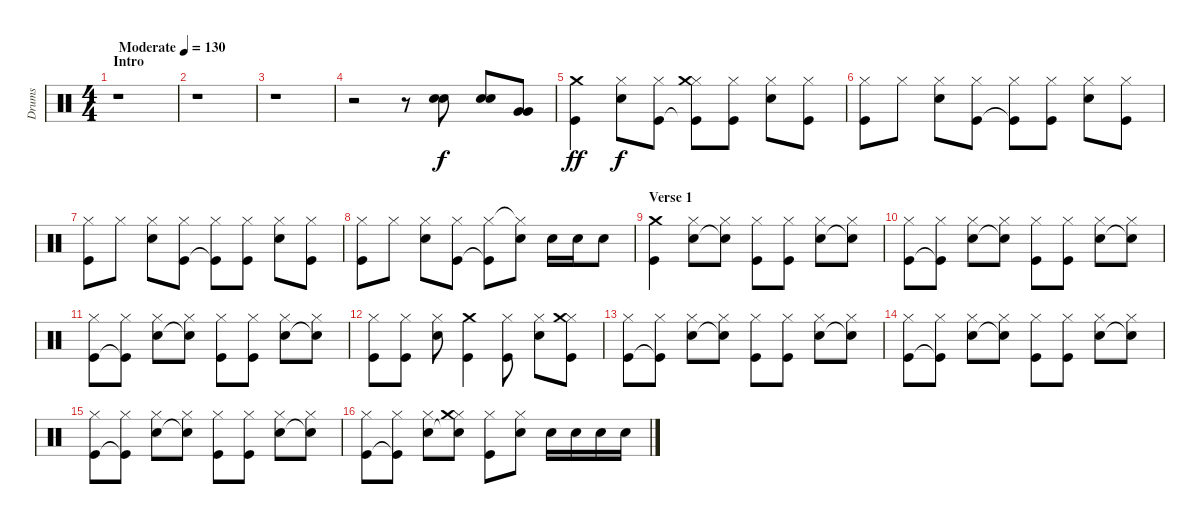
\track ("Drums" "Drums") {instrument percussion}
\staff {score}
\articulation defaults
\ts (4 4)
\section ("" "Intro")
\tempo (130 "Moderate")
\clef neutral
\ks c
r.1{dy f} |
r.1 |
r.1 |
r.2 r.8 ("Snare (hit) 2" "Snare (hit) 2").8 ("Snare (hit) 2" "Snare (hit) 2").8 ("Very Low Tom (hit)" "Very Low Tom (hit)").8 |
("Kick (hit)" "Crash medium (hit)").4{dy ff} ("Snare (hit) 2" "Hi-Hat (closed)").8{dy f} ("Kick (hit)" "Hi-Hat (closed)").8 ("Kick (hit)"{t} "Hi-Hat (closed)" "Crash medium (hit)").8 ("Kick (hit)" "Hi-Hat (closed)").8 ("Snare (hit) 2" "Hi-Hat (closed)").8 ("Kick (hit)" "Hi-Hat (closed)").8 |
("Kick (hit)" "Hi-Hat (closed)").8 "Hi-Hat (closed)".8 ("Snare (hit) 2" "Hi-Hat (closed)").8 ("Kick (hit)" "Hi-Hat (closed)").8 ("Kick (hit)"{t} "Hi-Hat (closed)").8 ("Kick (hit)" "Hi-Hat (closed)").8 ("Snare (hit) 2" "Hi-Hat (closed)").8 ("Kick (hit)" "Hi-Hat (closed)").8 |
("Kick (hit)" "Hi-Hat (closed)").8 "Hi-Hat (closed)".8 ("Snare (hit) 2" "Hi-Hat (closed)").8 ("Kick (hit)" "Hi-Hat (closed)").8 ("Kick (hit)"{t} "Hi-Hat (closed)").8 ("Kick (hit)" "Hi-Hat (closed)").8 ("Snare (hit) 2" "Hi-Hat (closed)").8 ("Kick (hit)" "Hi-Hat (closed)").8 |
("Kick (hit)" "Hi-Hat (closed)").8 "Hi-Hat (closed)".8 ("Snare (hit) 2" "Hi-Hat (closed)").8 ("Kick (hit)" "Hi-Hat (closed)").8 ("Kick (hit)"{t} "Hi-Hat (closed)").8 ("Snare (hit) 2" "Hi-Hat (closed)"{t}).8 "Snare (hit) 2".16 "Snare (hit) 2".16 "Snare (hit) 2".8 |
\section ("" "Verse 1")
("Kick (hit)" "Crash medium (hit)").4 ("Snare (hit) 2" "Hi-Hat (closed)").8 ("Snare (hit) 2"{t} "Hi-Hat (closed)").8 ("Kick (hit)" "Hi-Hat (closed)").8 ("Kick (hit)" "Hi-Hat (closed)").8 ("Snare (hit) 2" "Hi-Hat (closed)").8 ("Snare (hit) 2"{t} "Hi-Hat (closed)").8 |
("Kick (hit)" "Hi-Hat (closed)").8 ("Kick (hit)"{t} "Hi-Hat (closed)").8 ("Snare (hit) 2" "Hi-Hat (closed)").8 ("Snare (hit) 2"{t} "Hi-Hat (closed)").8 ("Kick (hit)" "Hi-Hat (closed)").8 ("Kick (hit)" "Hi-Hat (closed)").8 ("Snare (hit) 2" "Hi-Hat (closed)").8 ("Snare (hit) 2"{t} "Hi-Hat (closed)").8 |
("Kick (hit)" "Hi-Hat (closed)").8 ("Kick (hit)"{t} "Hi-Hat (closed)").8 ("Snare (hit) 2" "Hi-Hat (closed)").8 ("Snare (hit) 2"{t} "Hi-Hat (closed)").8 ("Kick (hit)" "Hi-Hat (closed)").8 ("Kick (hit)" "Hi-Hat (closed)").8 ("Snare (hit) 2" "Hi-Hat (closed)").8 ("Snare (hit) 2"{t} "Hi-Hat (closed)").8 |
("Kick (hit)" "Hi-Hat (closed)").8 ("Kick (hit)" "Hi-Hat (closed)").8 ("Snare (hit) 2" "Hi-Hat (closed)").8 ("Kick (hit)" "Crash medium (hit)").4 ("Kick (hit)" "Hi-Hat (closed)").8 ("Snare (hit) 2" "Hi-Hat (closed)").8 ("Kick (hit)" "Hi-Hat (closed)" "Crash medium (hit)").8 |
("Kick (hit)" "Hi-Hat (closed)").8 ("Kick (hit)"{t} "Hi-Hat (closed)").8 ("Snare (hit) 2" "Hi-Hat (closed)").8 ("Snare (hit) 2"{t} "Hi-Hat (closed)").8 ("Kick (hit)" "Hi-Hat (closed)").8 ("Kick (hit)" "Hi-Hat (closed)").8 ("Snare (hit) 2" "Hi-Hat (closed)").8 ("Snare (hit) 2"{t} "Hi-Hat (closed)").8 |
("Kick (hit)" "Hi-Hat (closed)").8 ("Kick (hit)"{t} "Hi-Hat (closed)").8 ("Snare (hit) 2" "Hi-Hat (closed)").8 ("Snare (hit) 2"{t} "Hi-Hat (closed)").8 ("Kick (hit)" "Hi-Hat (closed)").8 ("Kick (hit)" "Hi-Hat (closed)").8 ("Snare (hit) 2" "Hi-Hat (closed)").8 ("Snare (hit) 2"{t} "Hi-Hat (closed)").8 |
("Kick (hit)" "Hi-Hat (closed)").8 ("Kick (hit)"{t} "Hi-Hat (closed)").8 ("Snare (hit) 2" "Hi-Hat (closed)").8 ("Snare (hit) 2"{t} "Hi-Hat (closed)").8 ("Kick (hit)" "Hi-Hat (closed)").8 ("Kick (hit)" "Hi-Hat (closed)").8 ("Snare (hit) 2" "Hi-Hat (closed)").8 ("Snare (hit) 2"{t} "Hi-Hat (closed)").8 |
("Kick (hit)" "Hi-Hat (closed)").8 ("Kick (hit)"{t} "Hi-Hat (closed)").8 ("Snare (hit) 2" "Hi-Hat (closed)").8 ("Snare (hit) 2"{t} "Hi-Hat (closed)" "Crash medium (hit)").8 ("Kick (hit)" "Hi-Hat (closed)").8 ("Snare (hit) 2" "Hi-Hat (closed)").8 "Snare (hit) 2".16 "Snare (hit) 2".16 "Snare (hit) 2".16 "Snare (hit) 2".16
